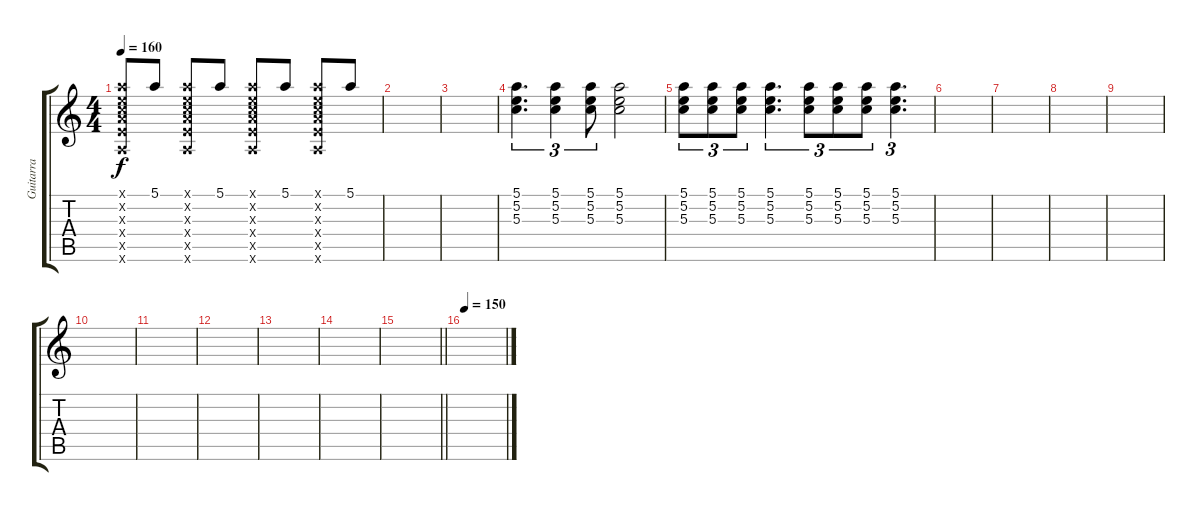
\track ("Guitarra" "Guitarra") {instrument acousticguitarsteel}
\staff {score tabs}
\tuning (E4 B3 G3 D3 A2 E2) {hide}
\ts (4 4)
\tempo 160
\clef g2
\ks c
(5.1{x} 5.2{x} 5.3{x} 7.4{x} 7.5{x} 5.6{x}).8{dy f} 5.1.8 (5.1{x} 5.2{x} 5.3{x} 7.4{x} 7.5{x} 5.6{x}).8 5.1.8 (5.1{x} 5.2{x} 5.3{x} 7.4{x} 7.5{x} 5.6{x}).8 5.1.8 (5.1{x} 5.2{x} 5.3{x} 7.4{x} 7.5{x} 5.6{x}).8 5.1.8 |
|
|
(5.1 5.2 5.3).4{d tu (3 2)} (5.1 5.2 5.3).4{tu (3 2)} (5.1 5.2 5.3).8{tu (3 2)} (5.1 5.2 5.3).2 |
(5.1 5.2 5.3).8{tu (3 2)} (5.1 5.2 5.3).8{tu (3 2)} (5.1 5.2 5.3).8{tu (3 2)} (5.1 5.2 5.3).4{d tu (3 2)} (5.1 5.2 5.3).8{tu (3 2)} (5.1 5.2 5.3).8{tu (3 2)} (5.1 5.2 5.3).8{tu (3 2)} (5.1 5.2 5.3).4{d tu (3 2)} |
|
|
|
|
|
|
|
|
|
\barLineRight lightlight
|
\tempo 150
